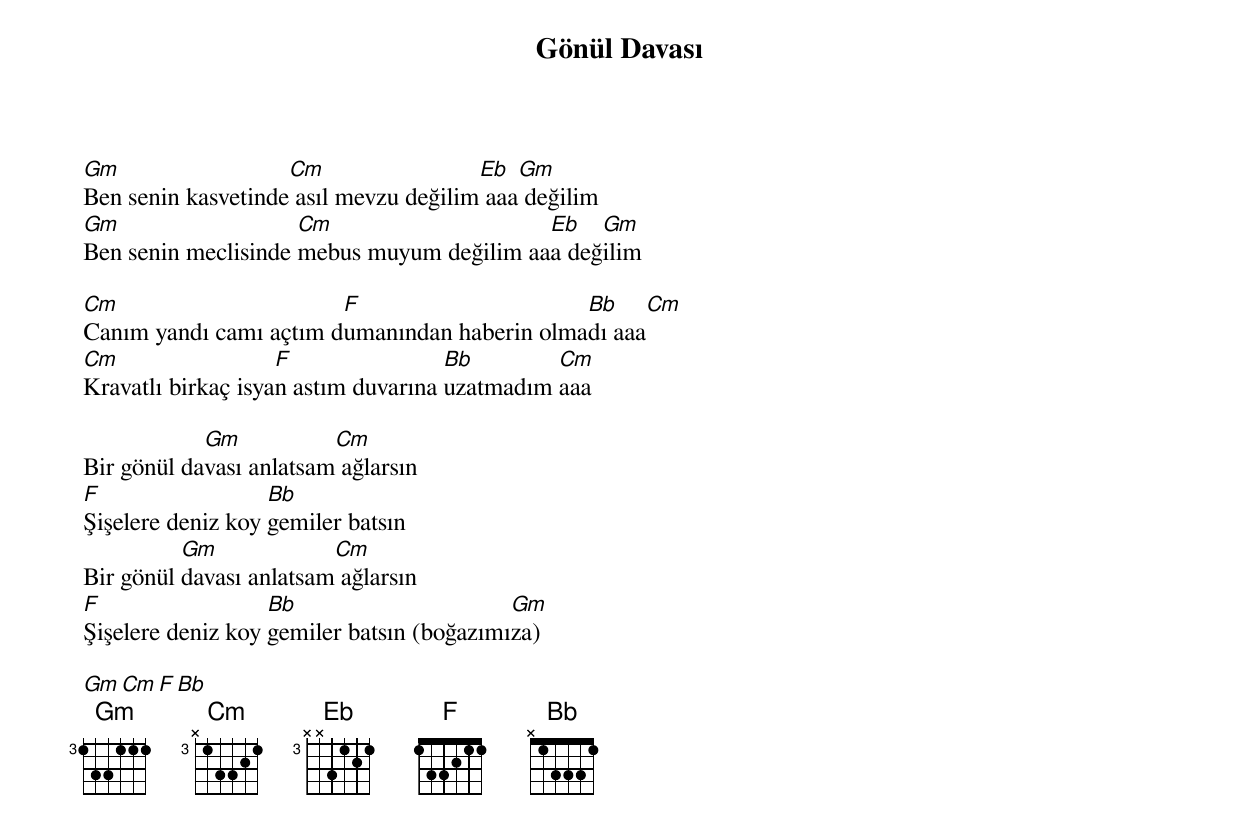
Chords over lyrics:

{title: Gönül Davası}
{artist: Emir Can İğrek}

Gm                  Cm                 Eb  Gm
Ben senin kasvetinde asıl mevzu değilim aaa değilim
Gm                   Cm                    Eb   Gm
Ben senin meclisinde mebus muyum değilim aaa değilim

Cm                      F                     Bb     Cm
Canım yandı camı açtım dumanından haberin olmadı aaa
Cm                  F                Bb        Cm
Kravatlı birkaç isyan astım duvarına uzatmadım aaa

            Gm           Cm
Bir gönül davası anlatsam ağlarsın
F                  Bb
Şişelere deniz koy gemiler batsın
          Gm             Cm
Bir gönül davası anlatsam ağlarsın
F                  Bb                      Gm
Şişelere deniz koy gemiler batsın (boğazımıza)

Gm  Cm  F   Bb
